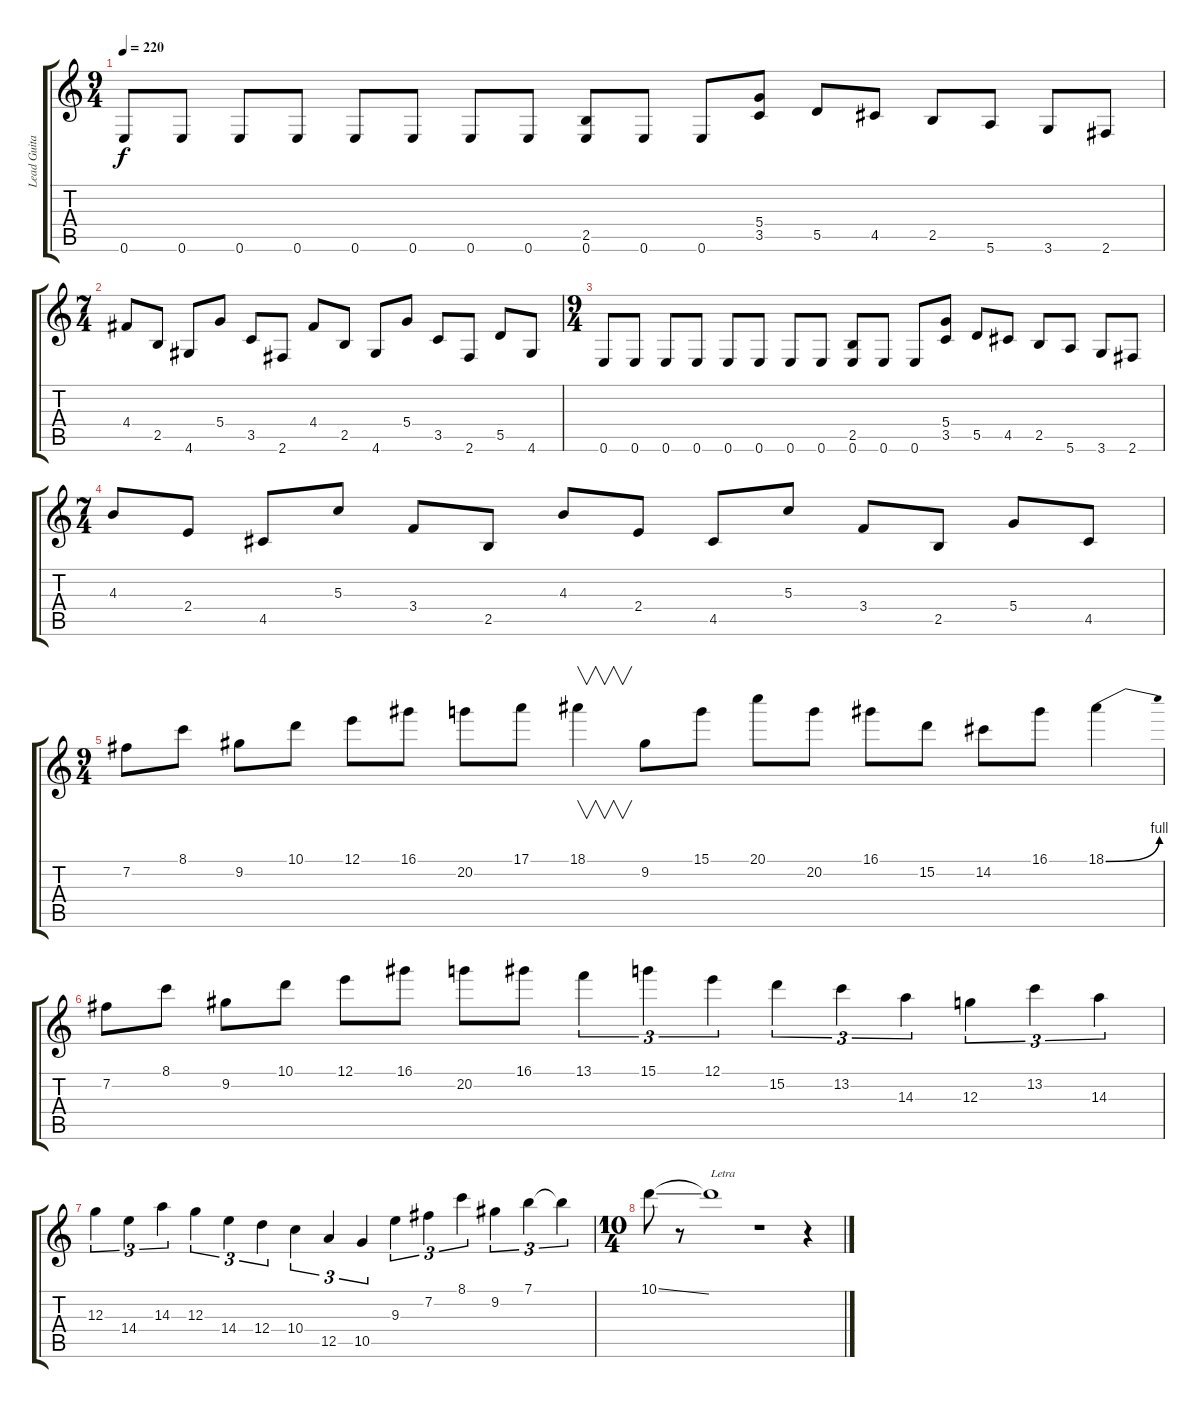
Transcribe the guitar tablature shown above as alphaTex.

\track ("Lead Guitar - Viejo" "Lead Guita") {instrument distortionguitar}
\staff {score tabs}
\tuning (E4 B3 G3 D3 A2 E2) {hide}
\ts (9 4)
\tempo 220
\clef g2
\ks c
0.6.8{dy f} 0.6.8 0.6.8 0.6.8 0.6.8 0.6.8 0.6.8 0.6.8 (2.5 0.6).8 0.6.8 0.6.8 (5.4 3.5).8 5.5.8 4.5.8 2.5.8 5.6.8 3.6.8 2.6.8 |
\ts (7 4)
4.4.8 2.5.8 4.6.8 5.4.8 3.5.8 2.6.8 4.4.8 2.5.8 4.6.8 5.4.8 3.5.8 2.6.8 5.5.8 4.6.8 |
\ts (9 4)
0.6.8 0.6.8 0.6.8 0.6.8 0.6.8 0.6.8 0.6.8 0.6.8 (2.5 0.6).8 0.6.8 0.6.8 (5.4 3.5).8 5.5.8 4.5.8 2.5.8 5.6.8 3.6.8 2.6.8 |
\ts (7 4)
4.3.8 2.4.8 4.5.8 5.3.8 3.4.8 2.5.8 4.3.8 2.4.8 4.5.8 5.3.8 3.4.8 2.5.8 5.4.8 4.5.8 |
\ts (9 4)
7.2.8{volume 16} 8.1.8 9.2.8 10.1.8 12.1.8 16.1.8 20.2.8 17.1.8 18.1.4{v} 9.2.8 15.1.8 20.1.8 20.2.8 16.1.8 15.2.8 14.2.8 16.1.8 18.1{be (bend 0 0 60 4)}.4 |
7.2.8 8.1.8 9.2.8 10.1.8 12.1.8 16.1.8 20.2.8 16.1.8 13.1.4{tu (3 2)} 15.1.4{tu (3 2)} 12.1.4{tu (3 2)} 15.2.4{tu (3 2)} 13.2.4{tu (3 2)} 14.3.4{tu (3 2)} 12.3.4{tu (3 2)} 13.2.4{tu (3 2)} 14.3.4{tu (3 2)} |
12.3.4{tu (3 2)} 14.4.4{tu (3 2)} 14.3.4{tu (3 2)} 12.3.4{tu (3 2)} 14.4.4{tu (3 2)} 12.4.4{tu (3 2)} 10.4.4{tu (3 2)} 12.5.4{tu (3 2)} 10.5.4{tu (3 2)} 9.3.4{tu (3 2)} 7.2.4{tu (3 2)} 8.1.4{tu (3 2)} 9.2.4{tu (3 2)} 7.1.4{tu (3 2)} 7.1{t}.4{tu (3 2)} |
\ts (10 4)
10.1{ss}.8 r.8 10.1{t}.1{txt "Letra"} r.1 r.4{volume 14}
